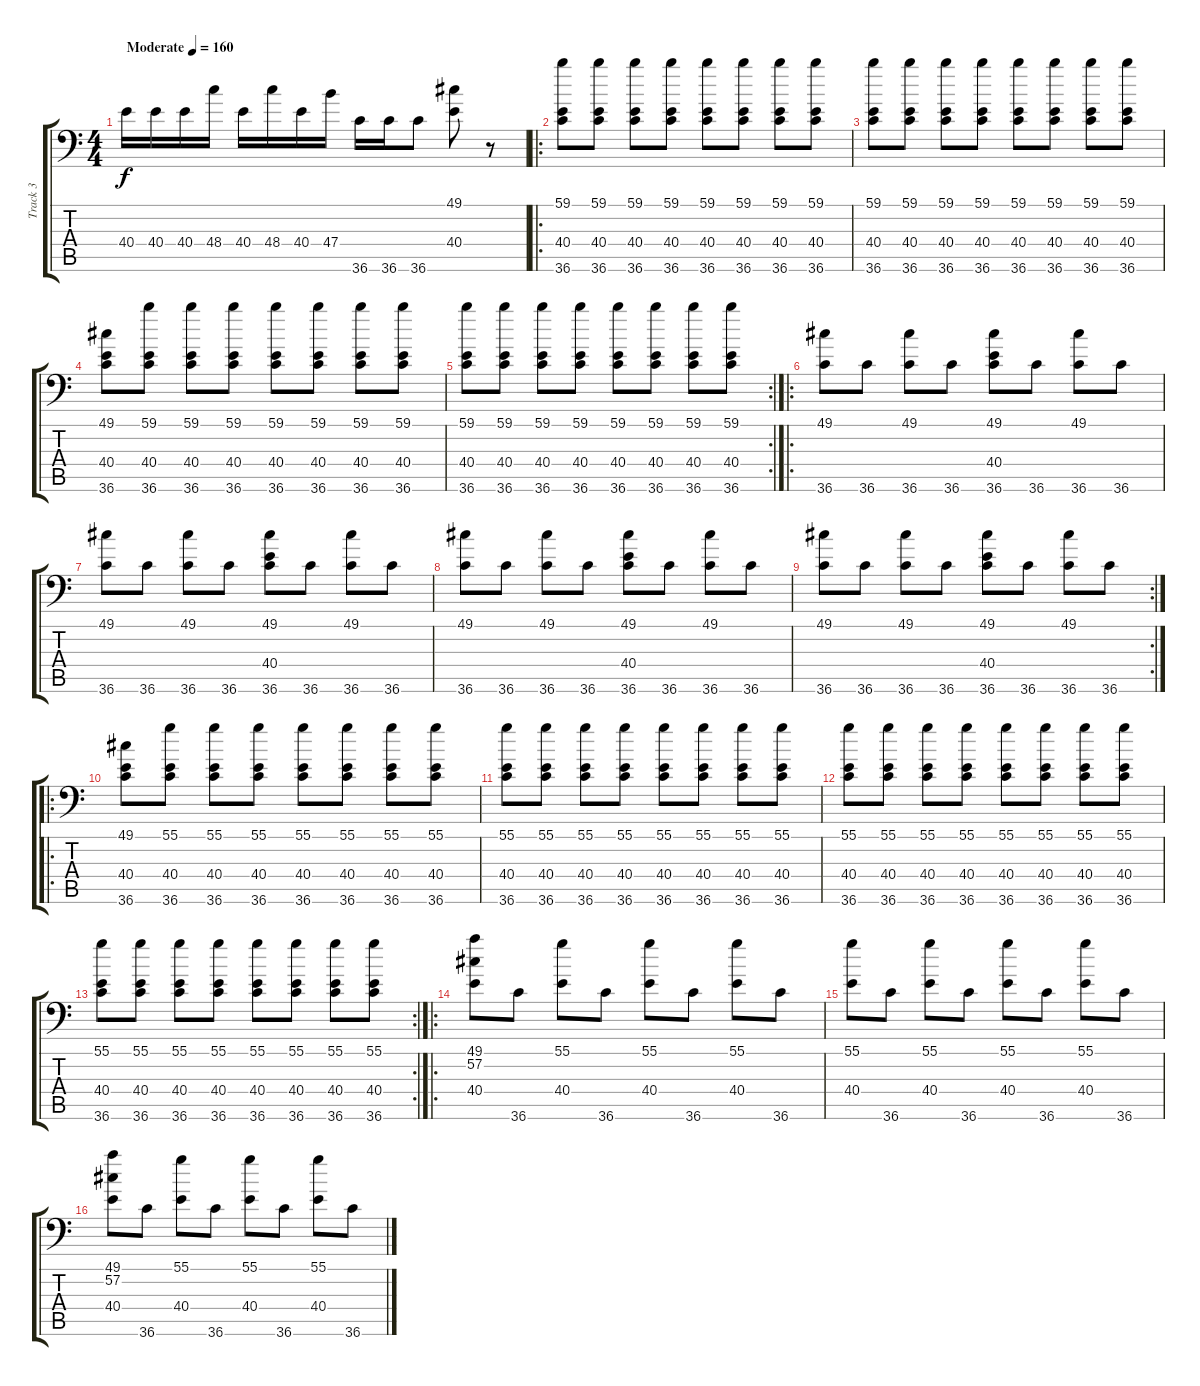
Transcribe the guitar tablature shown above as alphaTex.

\track ("Track 3" "Track 3") {instrument acousticgrandpiano}
\staff {score tabs}
\tuning (C-1 C-1 C-1 C-1 C-1 C-1) {hide}
\ts (4 4)
\tempo (160 "Moderate")
\clef f4
\ks c
40.4.16{dy f instrument acousticgrandpiano} 40.4.16 40.4.16 48.4.16 40.4.16 48.4.16 40.4.16 47.4.16 36.6.16 36.6.16 36.6.8 (49.1 40.4).8 r.8 |
\ro
(59.1 40.4 36.6).8 (59.1 40.4 36.6).8 (59.1 40.4 36.6).8 (59.1 40.4 36.6).8 (59.1 40.4 36.6).8 (59.1 40.4 36.6).8 (59.1 40.4 36.6).8 (59.1 40.4 36.6).8 |
(59.1 40.4 36.6).8 (59.1 40.4 36.6).8 (59.1 40.4 36.6).8 (59.1 40.4 36.6).8 (59.1 40.4 36.6).8 (59.1 40.4 36.6).8 (59.1 40.4 36.6).8 (59.1 40.4 36.6).8 |
(49.1 40.4 36.6).8 (59.1 40.4 36.6).8 (59.1 40.4 36.6).8 (59.1 40.4 36.6).8 (59.1 40.4 36.6).8 (59.1 40.4 36.6).8 (59.1 40.4 36.6).8 (59.1 40.4 36.6).8 |
\rc 2
(59.1 40.4 36.6).8 (59.1 40.4 36.6).8 (59.1 40.4 36.6).8 (59.1 40.4 36.6).8 (59.1 40.4 36.6).8 (59.1 40.4 36.6).8 (59.1 40.4 36.6).8 (59.1 40.4 36.6).8 |
\ro
(49.1 36.6).8 36.6.8 (49.1 36.6).8 36.6.8 (49.1 40.4 36.6).8 36.6.8 (49.1 36.6).8 36.6.8 |
(49.1 36.6).8 36.6.8 (49.1 36.6).8 36.6.8 (49.1 40.4 36.6).8 36.6.8 (49.1 36.6).8 36.6.8 |
(49.1 36.6).8 36.6.8 (49.1 36.6).8 36.6.8 (49.1 40.4 36.6).8 36.6.8 (49.1 36.6).8 36.6.8 |
\rc 2
(49.1 36.6).8 36.6.8 (49.1 36.6).8 36.6.8 (49.1 40.4 36.6).8 36.6.8 (49.1 36.6).8 36.6.8 |
\ro
(49.1 40.4 36.6).8 (55.1 40.4 36.6).8 (55.1 40.4 36.6).8 (55.1 40.4 36.6).8 (55.1 40.4 36.6).8 (55.1 40.4 36.6).8 (55.1 40.4 36.6).8 (55.1 40.4 36.6).8 |
(55.1 40.4 36.6).8 (55.1 40.4 36.6).8 (55.1 40.4 36.6).8 (55.1 40.4 36.6).8 (55.1 40.4 36.6).8 (55.1 40.4 36.6).8 (55.1 40.4 36.6).8 (55.1 40.4 36.6).8 |
(55.1 40.4 36.6).8 (55.1 40.4 36.6).8 (55.1 40.4 36.6).8 (55.1 40.4 36.6).8 (55.1 40.4 36.6).8 (55.1 40.4 36.6).8 (55.1 40.4 36.6).8 (55.1 40.4 36.6).8 |
\rc 2
(55.1 40.4 36.6).8 (55.1 40.4 36.6).8 (55.1 40.4 36.6).8 (55.1 40.4 36.6).8 (55.1 40.4 36.6).8 (55.1 40.4 36.6).8 (55.1 40.4 36.6).8 (55.1 40.4 36.6).8 |
\ro
(49.1 57.2 40.4).8 36.6.8 (55.1 40.4).8 36.6.8 (55.1 40.4).8 36.6.8 (55.1 40.4).8 36.6.8 |
(55.1 40.4).8 36.6.8 (55.1 40.4).8 36.6.8 (55.1 40.4).8 36.6.8 (55.1 40.4).8 36.6.8 |
(49.1 57.2 40.4).8 36.6.8 (55.1 40.4).8 36.6.8 (55.1 40.4).8 36.6.8 (55.1 40.4).8 36.6.8
